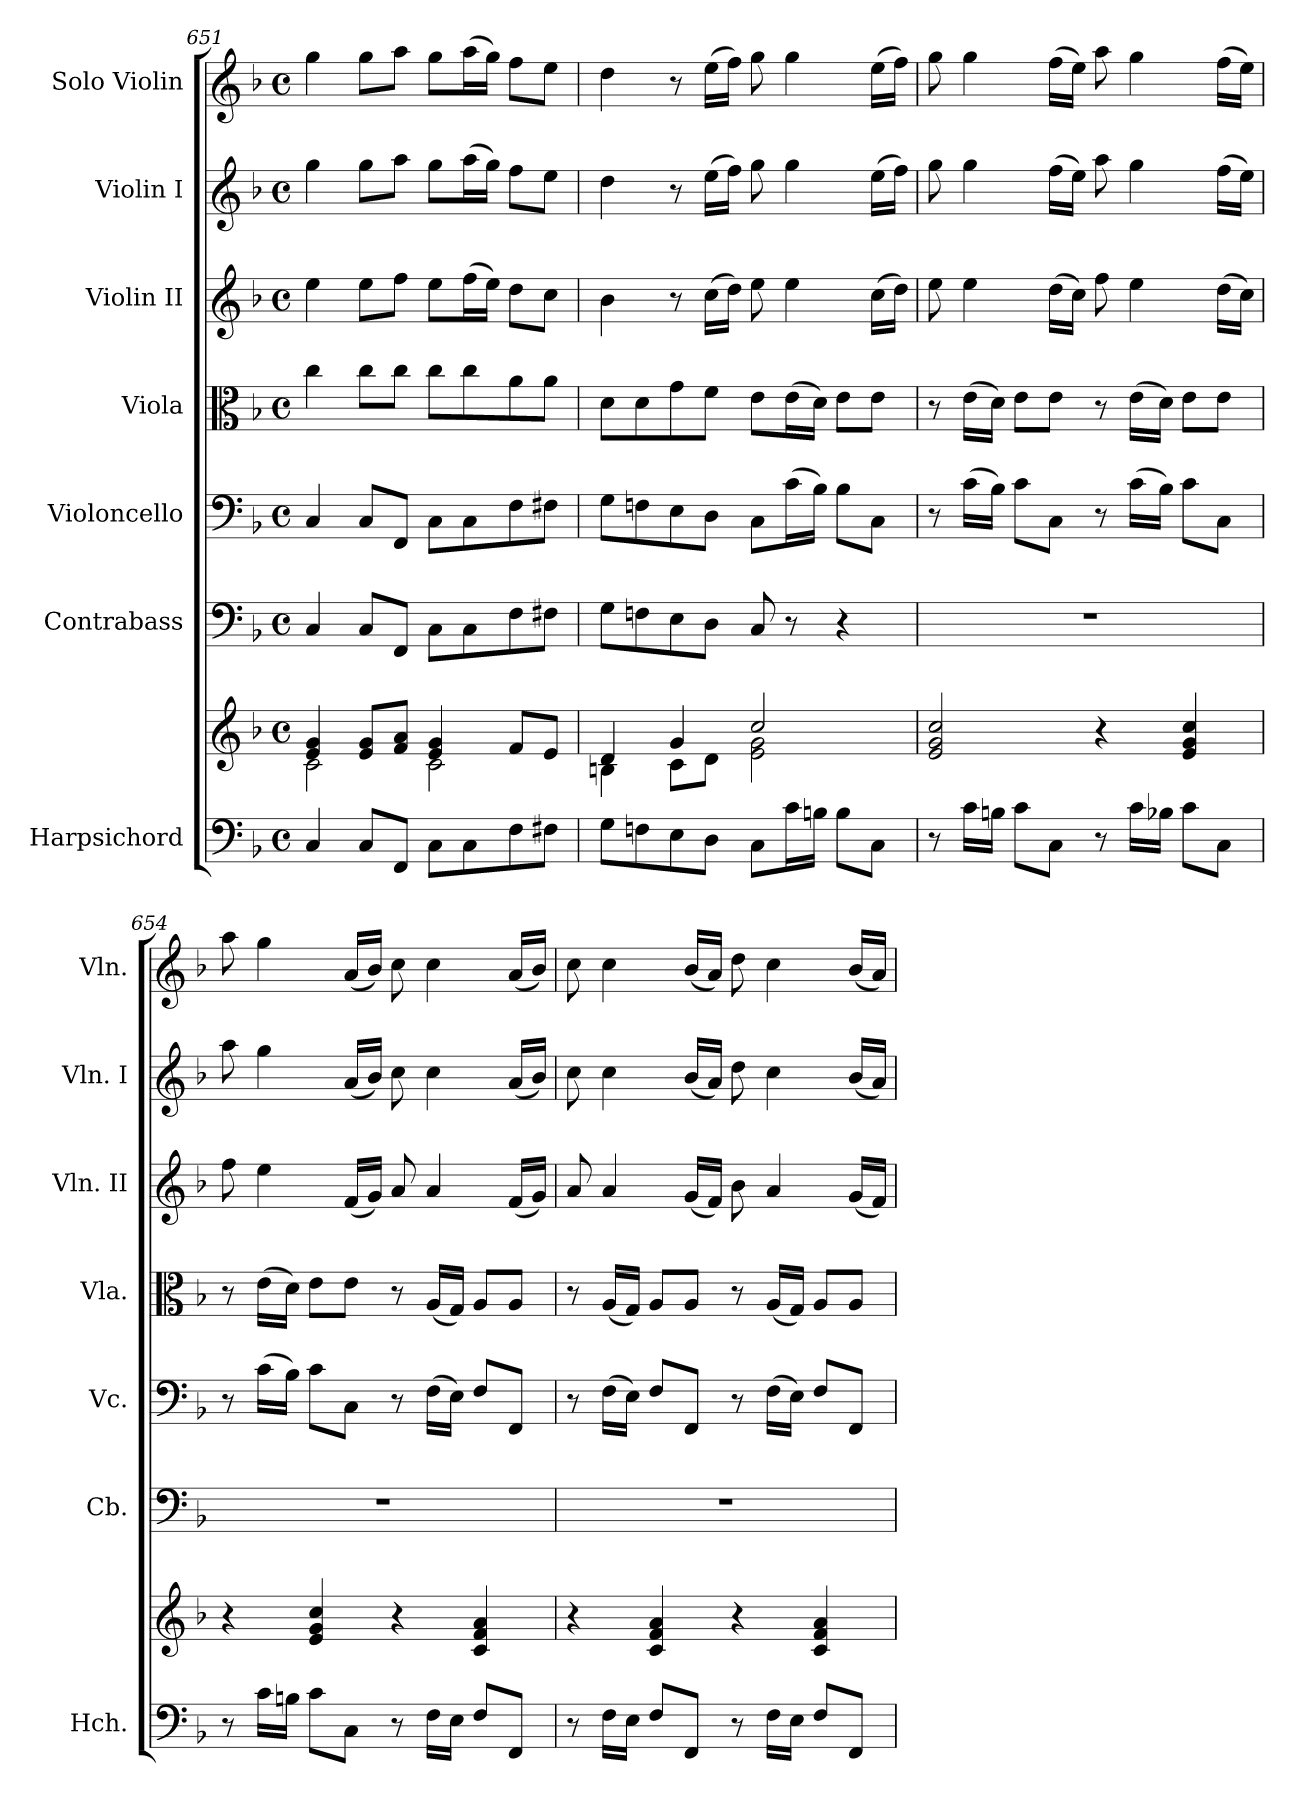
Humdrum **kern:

**kern	**kern	**kern	**kern	**kern	**kern	**kern	**kern
*part7	*part7	*part6	*part5	*part4	*part3	*part2	*part1
*staff8	*staff7	*staff6	*staff5	*staff4	*staff3	*staff2	*staff1
*I"Harpsichord	*	*I"Contrabass	*I"Violoncello	*I"Viola	*I"Violin II	*I"Violin I	*I"Solo Violin
*I'Hch.	*	*I'Cb.	*I'Vc.	*I'Vla.	*I'Vln. II	*I'Vln. I	*I'Vln.
*clefF4	*clefG2	*clefF4	*clefF4	*clefC3	*clefG2	*clefG2	*clefG2
*	*	*ITrd7c12	*	*	*	*	*
*k[b-]	*k[b-]	*k[b-]	*k[b-]	*k[b-]	*k[b-]	*k[b-]	*k[b-]
*M4/4	*M4/4	*M4/4	*M4/4	*M4/4	*M4/4	*M4/4	*M4/4
*met(c)	*met(c)	*met(c)	*met(c)	*met(c)	*met(c)	*met(c)	*met(c)
=651	=651	=651	=651	=651	=651	=651	=651
*	*^	*	*	*	*	*	*
4C/	4e/ 4g/	2c\	4CC/	4C/	4cc\	4ee\	4gg\	4gg\
8C/L	8e/ 8g/L	.	8CC/L	8C/L	8cc\L	8ee\L	8gg\L	8gg\L
8FF/J	8f/ 8a/J	.	8FFF/J	8FF/J	8cc\J	8ff\J	8aa\J	8aa\J
8C\L	4e/ 4g/	2c\	8CC\L	8C\L	8cc\L	8ee\L	8gg\L	8gg\L
8C\	.	.	8CC\	8C\	8cc\	(>16ff\L	(>16aa\L	(>16aa\L
.	.	.	.	.	.	16ee\JJ)	16gg\JJ)	16gg\JJ)
8F\	8f/L	.	8FF\	8F\	8a\	8dd\L	8ff\L	8ff\L
8F#X\J	8e/J	.	8FF#X\J	8F#X\J	8a\J	8cc\J	8ee\J	8ee\J
!!LO:PB:g=z
=652	=652	=652	=652	=652	=652	=652	=652	=652
8G\L	4d/	4Bn\	8GG\L	8G\L	8d\L	4b-\	4dd\	4dd\
8Fn\	.	.	8FFn\	8Fn\	8d\	.	.	.
8E\	4g/	8c\L	8EE\	8E\	8g\	8r	8r	8r
8D\J	.	8d\J	8DD\J	8D\J	8f\J	(>16cc\LL	(>16ee\LL	(>16ee\LL
.	.	.	.	.	.	16dd\JJ)	16ff\JJ)	16ff\JJ)
8C\L	2cc/	2e\ 2g\	8CC/	8C\L	8e\L	8ee\	8gg\	8gg\
16c\L	.	.	8r	(>16c\L	(>16e\L	4ee\	4gg\	4gg\
16Bn\JJ	.	.	.	16B-\JJ)	16d\JJ)	.	.	.
8B\L	.	.	4r	8B-\L	8e\L	.	.	.
8C\J	.	.	.	8C\J	8e\J	(>16cc\LL	(>16ee\LL	(>16ee\LL
.	.	.	.	.	.	16dd\JJ)	16ff\JJ)	16ff\JJ)
*	*v	*v	*	*	*	*	*	*
=653	=653	=653	=653	=653	=653	=653	=653
8r	2e/ 2g/ 2cc/	1r	8r	8r	8ee\	8gg\	8gg\
16c\LL	.	.	(>16c\LL	(>16e\LL	4ee\	4gg\	4gg\
16Bn\JJ	.	.	16B-\JJ)	16d\JJ)	.	.	.
8c\L	.	.	8c\L	8e\L	.	.	.
8C\J	.	.	8C\J	8e\J	(>16dd\LL	(>16ff\LL	(>16ff\LL
.	.	.	.	.	16cc\JJ)	16ee\JJ)	16ee\JJ)
8r	4r	.	8r	8r	8ff\	8aa\	8aa\
16c\LL	.	.	(>16c\LL	(>16e\LL	4ee\	4gg\	4gg\
16B-X\JJ	.	.	16B-\JJ)	16d\JJ)	.	.	.
8c\L	4e/ 4g/ 4cc/	.	8c\L	8e\L	.	.	.
8C\J	.	.	8C\J	8e\J	(>16dd\LL	(>16ff\LL	(>16ff\LL
.	.	.	.	.	16cc\JJ)	16ee\JJ)	16ee\JJ)
=654	=654	=654	=654	=654	=654	=654	=654
8r	4r	1r	8r	8r	8ff\	8aa\	8aa\
16c\LL	.	.	(>16c\LL	(>16e\LL	4ee\	4gg\	4gg\
16Bn\JJ	.	.	16B-\JJ)	16d\JJ)	.	.	.
8c\L	4e/ 4g/ 4cc/	.	8c\L	8e\L	.	.	.
8C\J	.	.	8C\J	8e\J	(<16f/LL	(<16a/LL	(<16a/LL
.	.	.	.	.	16g/JJ)	16b-/JJ)	16b-/JJ)
8r	4r	.	8r	8r	8a/	8cc\	8cc\
16F\LL	.	.	(>16F\LL	(<16A/LL	4a/	4cc\	4cc\
16E\JJ	.	.	16E\JJ)	16G/JJ)	.	.	.
8F/L	4c/ 4f/ 4a/	.	8F/L	8A/L	.	.	.
8FF/J	.	.	8FF/J	8A/J	(<16f/LL	(<16a/LL	(<16a/LL
.	.	.	.	.	16g/JJ)	16b-/JJ)	16b-/JJ)
!!LO:PB:g=z
=655	=655	=655	=655	=655	=655	=655	=655
8r	4r	1r	8r	8r	8a/	8cc\	8cc\
16F\LL	.	.	(>16F\LL	(<16A/LL	4a/	4cc\	4cc\
16E\JJ	.	.	16E\JJ)	16G/JJ)	.	.	.
8F/L	4c/ 4f/ 4a/	.	8F/L	8A/L	.	.	.
8FF/J	.	.	8FF/J	8A/J	(<16g/LL	(<16b-/LL	(<16b-/LL
.	.	.	.	.	16f/JJ)	16a/JJ)	16a/JJ)
8r	4r	.	8r	8r	8b-\	8dd\	8dd\
16F\LL	.	.	(>16F\LL	(<16A/LL	4a/	4cc\	4cc\
16E\JJ	.	.	16E\JJ)	16G/JJ)	.	.	.
8F/L	4c/ 4f/ 4a/	.	8F/L	8A/L	.	.	.
8FF/J	.	.	8FF/J	8A/J	(<16g/LL	(<16b-/LL	(<16b-/LL
.	.	.	.	.	16f/JJ)	16a/JJ)	16a/JJ)
=	=	=	=	=	=	=	=
*-	*-	*-	*-	*-	*-	*-	*-
